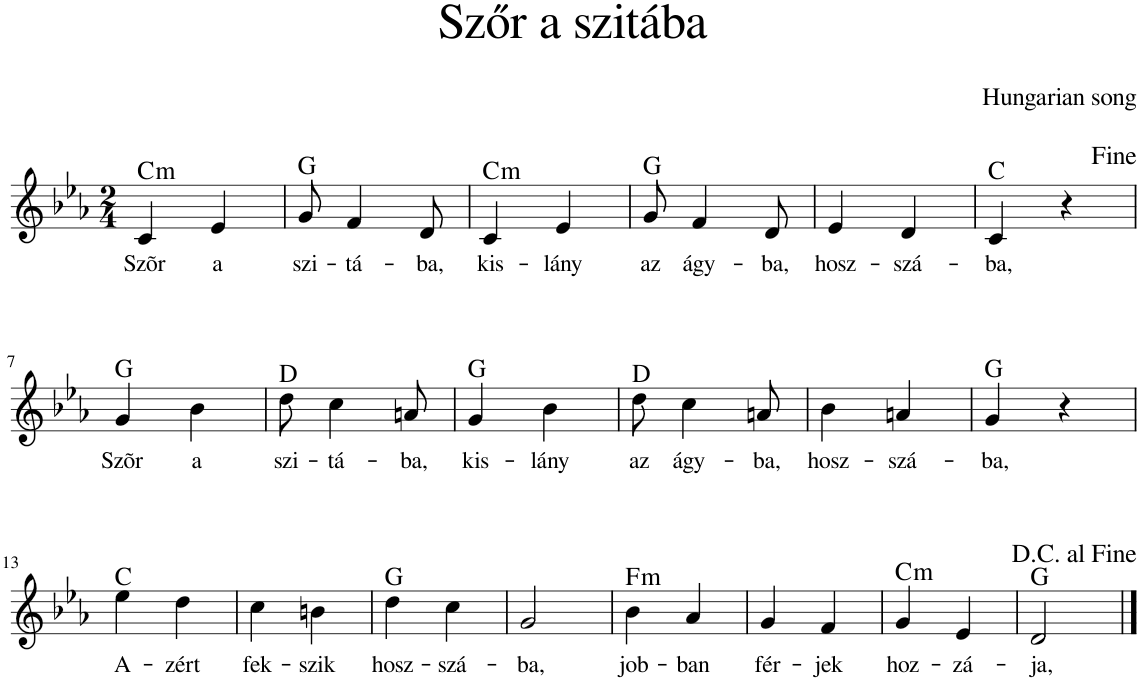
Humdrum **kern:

**kern	**text	**harte
*part1	*part1	*part1
*staff1	*staff1	*
*I"Piano	*	*
*I'Pno	*	*
*clefG2	*	*
*k[b-e-a-]	*	*
*M2/4	*	*
=1	=1	=1
!	!LO:LY:b	!LO:H:kt=m
4c/	Szõr	C:min
!	!LO:LY:b	!
4e-/	a	.
=2	=2	=2
!	!LO:LY:b	!
8g/	szi-	G:maj
!	!LO:LY:b	!
4f/	-tá-	.
!	!LO:LY:b	!
8d/	-ba,	.
=3	=3	=3
!	!LO:LY:b	!LO:H:kt=m
4c/	kis-	C:min
!	!LO:LY:b	!
4e-/	-lány	.
=4	=4	=4
!	!LO:LY:b	!
8g/	az	G:maj
!	!LO:LY:b	!
4f/	ágy-	.
!	!LO:LY:b	!
8d/	-ba,	.
=5	=5	=5
!	!LO:LY:b	!
4e-/	hosz-	.
!	!LO:LY:b	!
4d/	-szá-	.
=6	=6	=6
!	!LO:LY:b	!
4c/	-ba,	C:maj
4r	.	.
!!LO:LB:g=z
=7	=7	=7
!	!LO:LY:b	!
4g/	Szõr	G:maj
!	!LO:LY:b	!
4b-\	a	.
=8	=8	=8
!	!LO:LY:b	!
8dd\	szi-	D:maj
!	!LO:LY:b	!
4cc\	-tá-	.
!	!LO:LY:b	!
8an/	-ba,	.
=9	=9	=9
!	!LO:LY:b	!
4g/	kis-	G:maj
!	!LO:LY:b	!
4b-\	-lány	.
=10	=10	=10
!	!LO:LY:b	!
8dd\	az	D:maj
!	!LO:LY:b	!
4cc\	ágy-	.
!	!LO:LY:b	!
8an/	-ba,	.
=11	=11	=11
!	!LO:LY:b	!
4b-\	hosz-	.
!	!LO:LY:b	!
4an/	-szá-	.
=12	=12	=12
!	!LO:LY:b	!
4g/	-ba,	G:maj
4r	.	.
!!LO:LB:g=z
=13	=13	=13
!	!LO:LY:b	!
4ee-\	A-	C:maj
!	!LO:LY:b	!
4dd\	-zért	.
=14	=14	=14
!	!LO:LY:b	!
4cc\	fek-	.
!	!LO:LY:b	!
4bn\	-szik	.
=15	=15	=15
!	!LO:LY:b	!
4dd\	hosz-	G:maj
!	!LO:LY:b	!
4cc\	-szá-	.
=16	=16	=16
!	!LO:LY:b	!
2g/	-ba,	.
=17	=17	=17
!	!LO:LY:b	!LO:H:kt=m
4b-\	job-	F:min
!	!LO:LY:b	!
4a-/	-ban	.
=18	=18	=18
!	!LO:LY:b	!
4g/	fér-	.
!	!LO:LY:b	!
4f/	-jek	.
=19	=19	=19
!	!LO:LY:b	!LO:H:kt=m
4g/	hoz-	C:min
!	!LO:LY:b	!
4e-/	-zá-	.
=20	=20	=20
!	!LO:LY:b	!
2d/	-ja,	G:maj
==	==	==
*-	*-	*-
